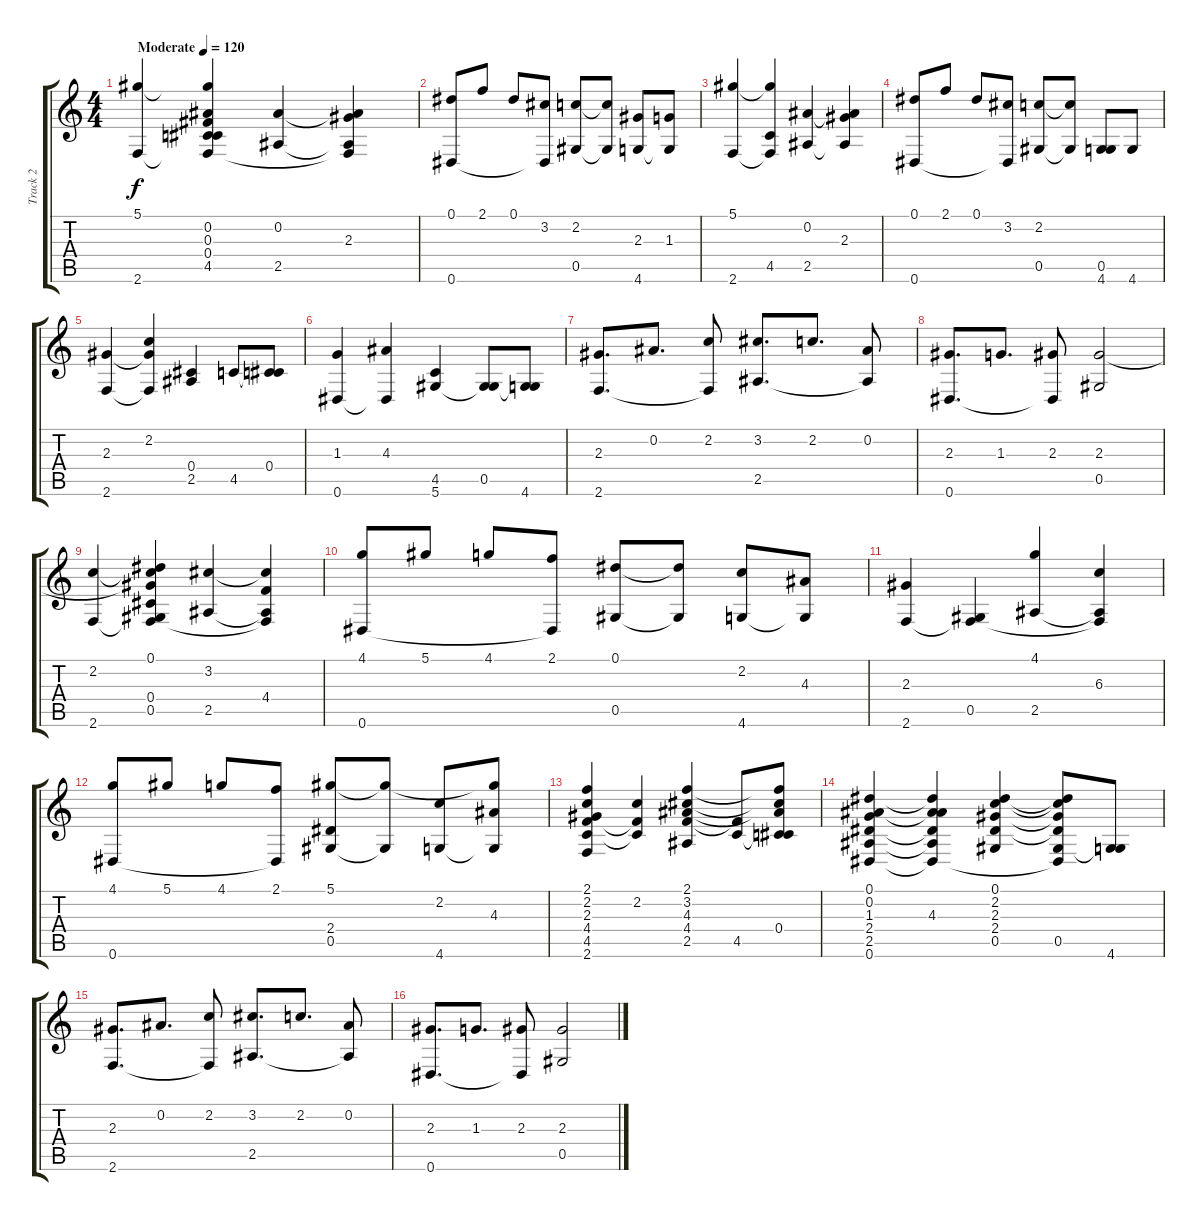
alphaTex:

\track ("Track 2" "Track 2") {mute instrument acousticguitarnylon}
\staff {score tabs}
\tuning (Eb4 Bb3 Gb3 Db3 Ab2 Eb2) {hide}
\ts (4 4)
\tempo (120 "Moderate")
\clef g2
\ks c
(5.1 2.6).4{dy f instrument acousticguitarnylon} (5.1{t} 0.2 0.3 0.4 4.5 2.6{t}).4 (0.2 2.5).4 (0.2{t} 2.3 2.5{t} 2.6{t}).4 |
(0.1 0.6).8 2.1.8 0.1.8 (3.2 0.6{t}).8 (2.2 0.5).8 (2.2{t} 0.5{t}).8 (2.3 4.6).8 (1.3 4.6{t}).8 |
(5.1 2.6).4 (5.1{t} 4.5 2.6{t}).4 (0.2 2.5).4 (0.2{t} 2.3 2.5{t}).4 |
(0.1 0.6).8 2.1.8 0.1.8 (3.2 0.6{t}).8 (2.2 0.5).8 (2.2{t} 0.5{t}).8 (0.5 4.6).8 4.6.8 |
(2.3 2.6).4 (2.2 2.3{t} 2.6{t}).4 (0.4 2.5).4 4.5.8 (0.4 4.5{t}).8 |
(1.3 0.6).4 (4.3 0.6{t}).4 (4.5 5.6).4 (0.5 5.6{t}).8 (0.5{t} 4.6).8 |
(2.3 2.6).8{d} 0.2.8{d} (2.2 2.6{t}).8 (3.2 2.5).8{d} 2.2.8{d} (0.2 2.5{t}).8 |
(2.3 0.6).8{d} 1.3.8{d} (2.3 0.6{t}).8 (2.3 0.5).2 |
(2.2 2.6).4 (0.1 2.2{t} 2.3{t} 0.4 0.5 2.6{t}).4 (3.2 2.5).4 (3.2{t} 4.4 2.5{t} 2.6{t}).4 |
(4.1 0.6).8 5.1.8 4.1.8 (2.1 0.6{t}).8 (0.1 0.5).8 (0.1{t} 0.5{t}).8 (2.2 4.6).8 (4.3 4.6{t}).8 |
(2.3 2.6).4 (0.5 2.6{t}).4 (4.1 2.5).4 (6.3 2.5{t} 2.6{t}).4 |
(4.1 0.6).8 5.1.8 4.1.8 (2.1 0.6{t}).8 (5.1 2.4 0.5).8 (5.1{t} 0.5{t}).8 (2.2 4.6).8 (5.1{t} 4.3 4.6{t}).8 |
(2.1 2.2 2.3 4.4 4.5 2.6).4 (2.2 4.4{t} 4.5{t}).4 (2.1 3.2 4.3 4.4 2.5).4 (4.4{t} 4.5).8 (2.1{t} 3.2{t} 4.3{t} 0.4 4.5{t}).8 |
(0.1 0.2 1.3 2.4 2.5 0.6).4 (0.1{t} 0.2{t} 4.3 2.4{t} 2.5{t} 0.6{t}).4 (0.1 2.2 2.3 2.4 0.5).4 (0.1{t} 2.2{t} 2.3{t} 2.4{t} 0.5 0.6{t}).8 (0.5{t} 4.6).8 |
(2.3 2.6).8{d} 0.2.8{d} (2.2 2.6{t}).8 (3.2 2.5).8{d} 2.2.8{d} (0.2 2.5{t}).8 |
(2.3 0.6).8{d} 1.3.8{d} (2.3 0.6{t}).8 (2.3 0.5).2
